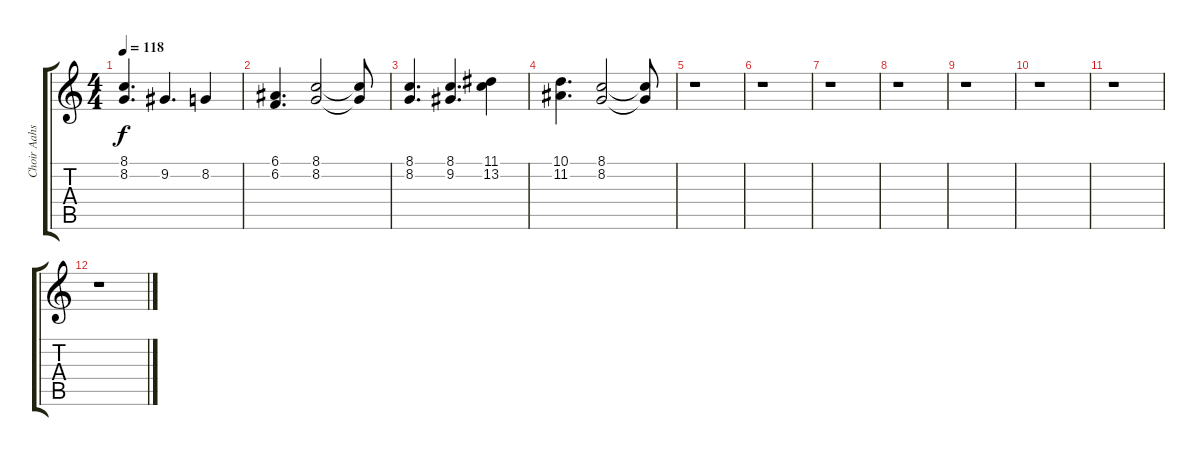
\track ("Choir Aahs" "Choir Aahs") {instrument choiraahs}
\staff {score tabs}
\tuning (E4 B3 G3 D3 A2 E2) {hide}
\ts (4 4)
\tempo 118
\clef g2
\ks c
(8.1 8.2).4{d dy f} 9.2.4{d} 8.2.4 |
(6.1 6.2).4{d} (8.1 8.2).2 (8.1{t} 8.2{t}).8 |
(8.1 8.2).4{d} (8.1 9.2).4{d} (11.1 13.2).4 |
(10.1 11.2).4{d} (8.1 8.2).2 (8.1{t} 8.2{t}).8 |
r.1 |
r.1 |
r.1 |
r.1 |
r.1 |
r.1 |
r.1 |
r.1
